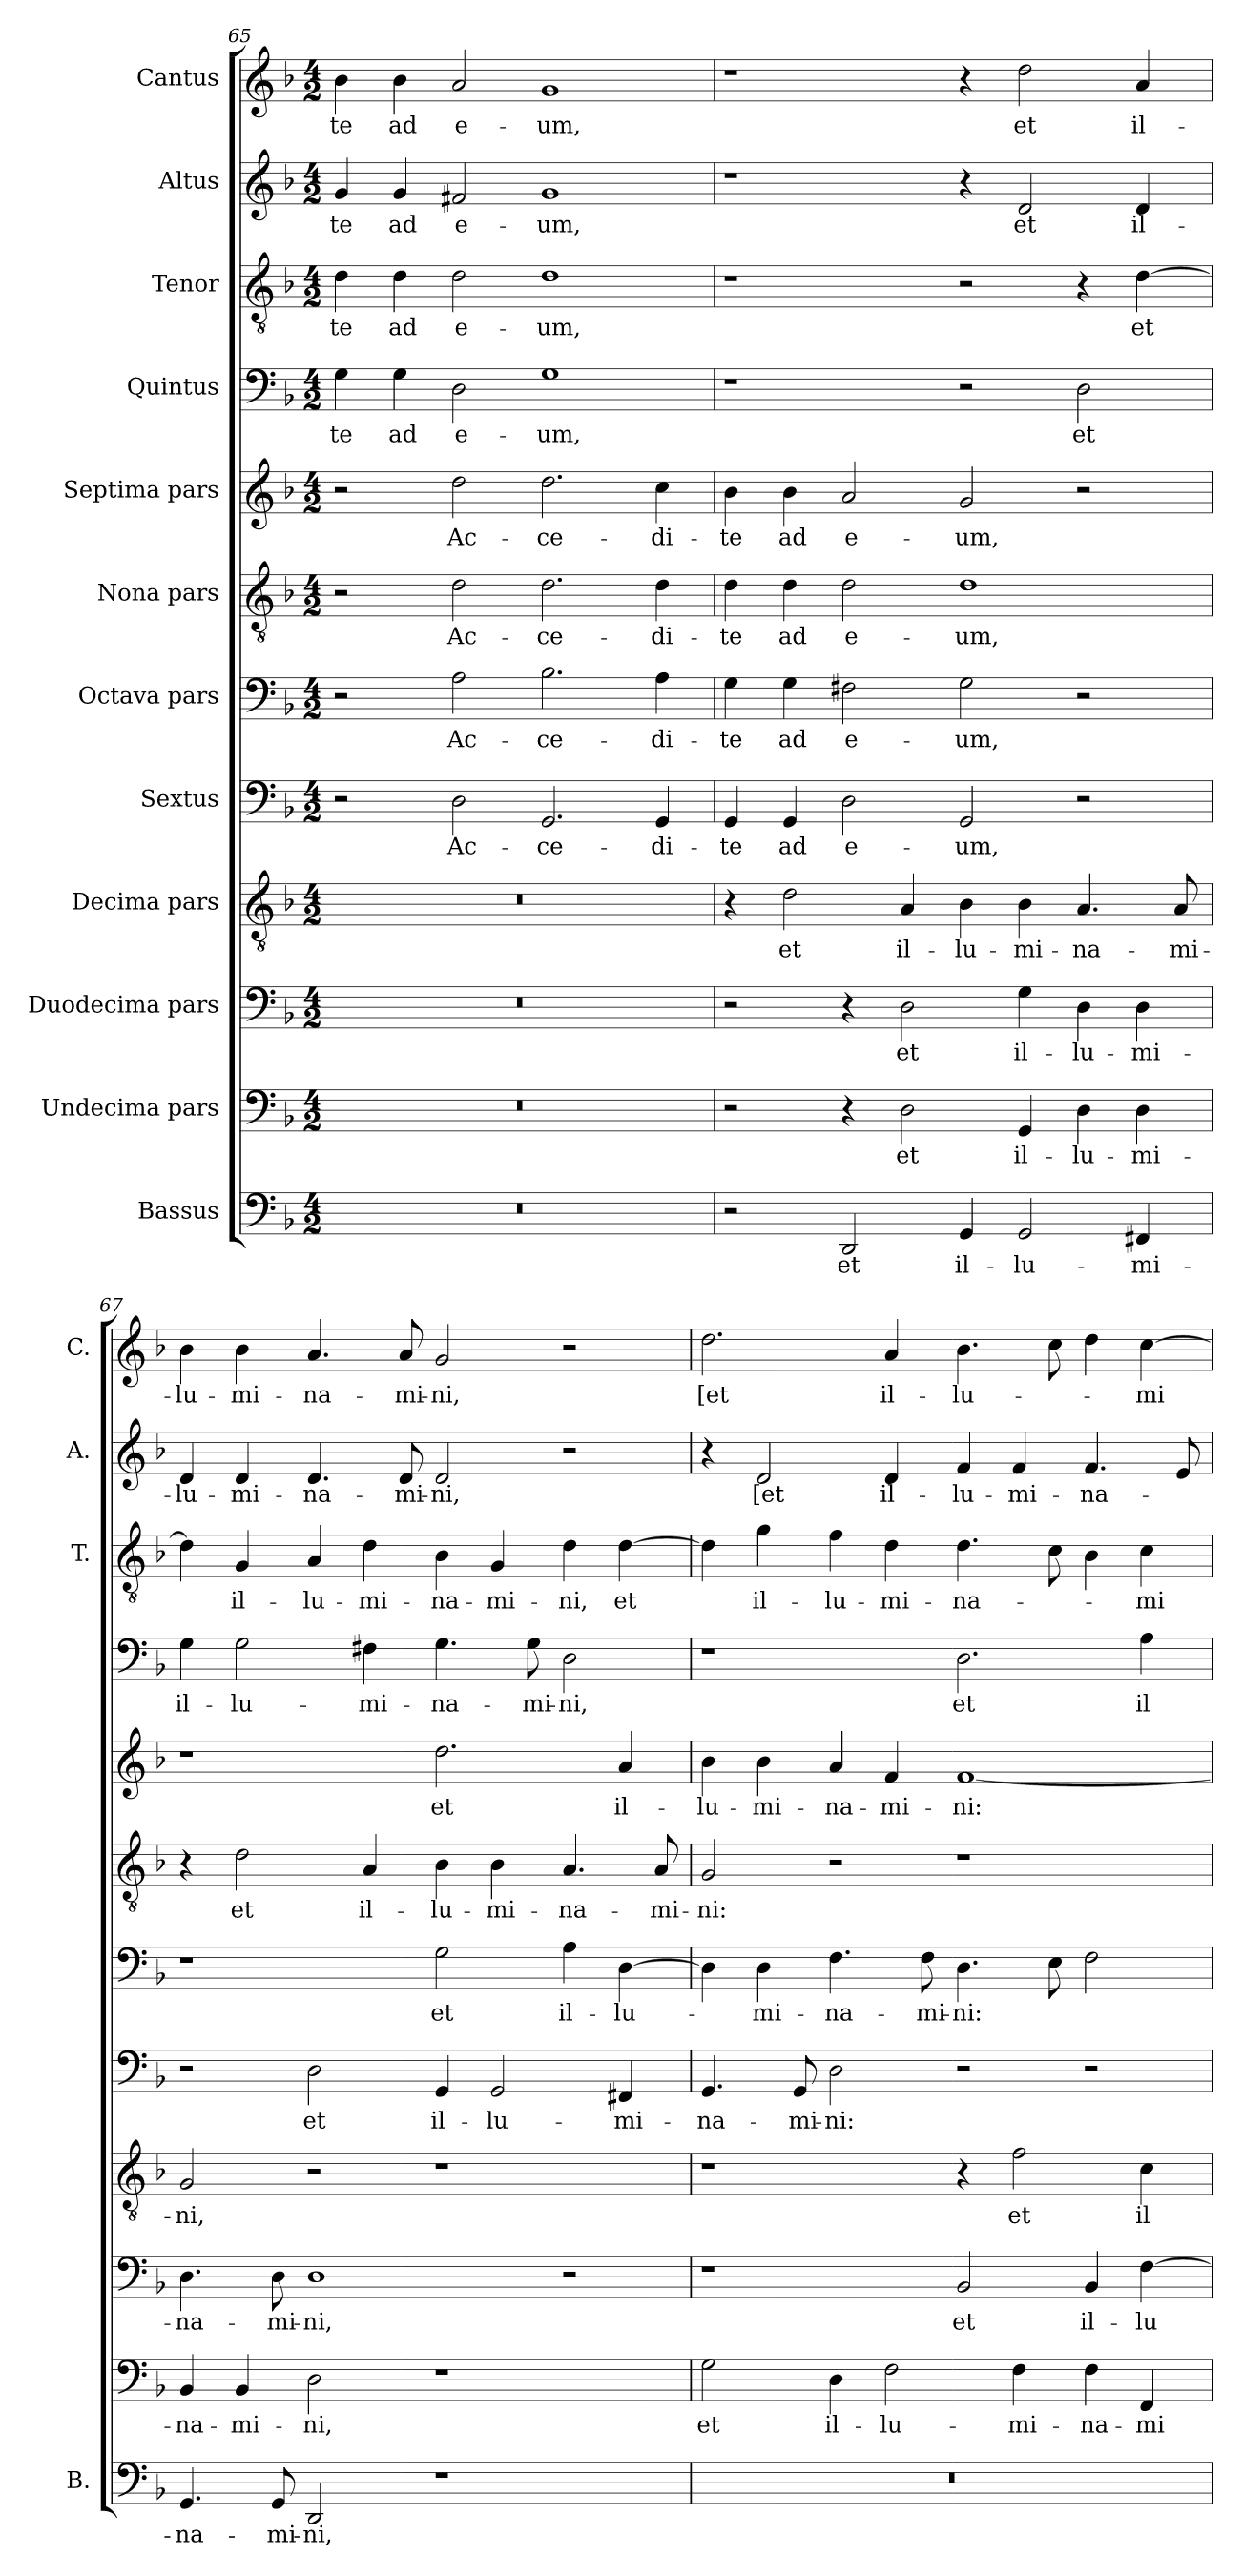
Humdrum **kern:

**kern	**text	**kern	**text	**kern	**text	**kern	**text	**kern	**text	**kern	**text	**kern	**text	**kern	**text	**kern	**text	**kern	**text	**kern	**text	**kern	**text
*part12	*part12	*part11	*part11	*part10	*part10	*part9	*part9	*part8	*part8	*part7	*part7	*part6	*part6	*part5	*part5	*part4	*part4	*part3	*part3	*part2	*part2	*part1	*part1
*staff12	*staff12	*staff11	*staff11	*staff10	*staff10	*staff9	*staff9	*staff8	*staff8	*staff7	*staff7	*staff6	*staff6	*staff5	*staff5	*staff4	*staff4	*staff3	*staff3	*staff2	*staff2	*staff1	*staff1
*I"Bassus	*	*I"Undecima pars	*	*I"Duodecima pars	*	*I"Decima pars	*	*I"Sextus	*	*I"Octava pars	*	*I"Nona pars	*	*I"Septima pars	*	*I"Quintus	*	*I"Tenor	*	*I"Altus	*	*I"Cantus	*
*I'B.	*	*	*	*	*	*	*	*	*	*	*	*	*	*	*	*	*	*I'T.	*	*I'A.	*	*I'C.	*
*clefF4	*	*clefF4	*	*clefF4	*	*clefGv2	*	*clefF4	*	*clefF4	*	*clefGv2	*	*clefG2	*	*clefF4	*	*clefGv2	*	*clefG2	*	*clefG2	*
*	*	*	*	*	*	*ITrd7c12	*	*	*	*	*	*ITrd7c12	*	*	*	*	*	*ITrd7c12	*	*	*	*	*
*k[b-]	*	*k[b-]	*	*k[b-]	*	*k[b-]	*	*k[b-]	*	*k[b-]	*	*k[b-]	*	*k[b-]	*	*k[b-]	*	*k[b-]	*	*k[b-]	*	*k[b-]	*
*F:	*	*F:	*	*F:	*	*F:	*	*F:	*	*F:	*	*F:	*	*F:	*	*F:	*	*F:	*	*F:	*	*F:	*
*M4/2	*	*M4/2	*	*M4/2	*	*M4/2	*	*M4/2	*	*M4/2	*	*M4/2	*	*M4/2	*	*M4/2	*	*M4/2	*	*M4/2	*	*M4/2	*
=65	=65	=65	=65	=65	=65	=65	=65	=65	=65	=65	=65	=65	=65	=65	=65	=65	=65	=65	=65	=65	=65	=65	=65
!LO:N:vis=1	!	!LO:N:vis=1	!	!LO:N:vis=1	!	!LO:N:vis=1	!	!	!	!	!	!	!	!	!	!	!LO:LY:b	!	!LO:LY:b	!	!LO:LY:b	!	!LO:LY:b
0r	.	0r	.	0r	.	0r	.	2r	.	2r	.	2r	.	2r	.	4G\	-te	4D\	-te	4g/	-te	4b-\	-te
!	!	!	!	!	!	!	!	!	!	!	!	!	!	!	!	!	!LO:LY:b	!	!LO:LY:b	!	!LO:LY:b	!	!LO:LY:b
.	.	.	.	.	.	.	.	.	.	.	.	.	.	.	.	4G\	ad	4D\	ad	4g/	ad	4b-\	ad
!	!	!	!	!	!	!	!	!	!LO:LY:b	!	!LO:LY:b	!	!LO:LY:b	!	!LO:LY:b	!	!LO:LY:b	!	!LO:LY:b	!	!LO:LY:b	!	!LO:LY:b
.	.	.	.	.	.	.	.	2D\	Ac-	2A\	Ac-	2D\	Ac-	2dd\	Ac-	2D\	e-	2D\	e-	2f#X/	e-	2a/	e-
!	!	!	!	!	!	!	!	!	!LO:LY:b	!	!LO:LY:b	!	!LO:LY:b	!	!LO:LY:b	!	!LO:LY:b	!	!LO:LY:b	!	!LO:LY:b	!	!LO:LY:b
.	.	.	.	.	.	.	.	2.GG/	-ce-	2.B-\	-ce-	2.D\	-ce-	2.dd\	-ce-	1G	-um,	1D	-um,	1g	-um,	1g	-um,
!	!	!	!	!	!	!	!	!	!LO:LY:b	!	!LO:LY:b	!	!LO:LY:b	!	!LO:LY:b	!	!	!	!	!	!	!	!
.	.	.	.	.	.	.	.	4GG/	-di-	4A\	-di-	4D\	-di-	4cc\	-di-	.	.	.	.	.	.	.	.
=66	=66	=66	=66	=66	=66	=66	=66	=66	=66	=66	=66	=66	=66	=66	=66	=66	=66	=66	=66	=66	=66	=66	=66
!	!	!	!	!	!	!	!	!	!LO:LY:b	!	!LO:LY:b	!	!LO:LY:b	!	!LO:LY:b	!	!	!	!	!	!	!	!
2r	.	2r	.	2r	.	4r	.	4GG/	-te	4G\	-te	4D\	-te	4b-\	-te	1r	.	1r	.	1r	.	1r	.
!	!	!	!	!	!	!	!LO:LY:b	!	!LO:LY:b	!	!LO:LY:b	!	!LO:LY:b	!	!LO:LY:b	!	!	!	!	!	!	!	!
.	.	.	.	.	.	2D\	et	4GG/	ad	4G\	ad	4D\	ad	4b-\	ad	.	.	.	.	.	.	.	.
!	!LO:LY:b	!	!	!	!	!	!	!	!LO:LY:b	!	!LO:LY:b	!	!LO:LY:b	!	!LO:LY:b	!	!	!	!	!	!	!	!
2DD/	et	4r	.	4r	.	.	.	2D\	e-	2F#X\	e-	2D\	e-	2a/	e-	.	.	.	.	.	.	.	.
!	!	!	!LO:LY:b	!	!LO:LY:b	!	!LO:LY:b	!	!	!	!	!	!	!	!	!	!	!	!	!	!	!	!
.	.	2D\	et	2D\	et	4AA/	il-	.	.	.	.	.	.	.	.	.	.	.	.	.	.	.	.
!	!LO:LY:b	!	!	!	!	!	!LO:LY:b	!	!LO:LY:b	!	!LO:LY:b	!	!LO:LY:b	!	!LO:LY:b	!	!	!	!	!	!	!	!
4GG/	il-	.	.	.	.	4BB-\	-lu-	2GG/	-um,	2G\	-um,	1D	-um,	2g/	-um,	2r	.	2r	.	4r	.	4r	.
!	!LO:LY:b	!	!LO:LY:b	!	!LO:LY:b	!	!LO:LY:b	!	!	!	!	!	!	!	!	!	!	!	!	!	!LO:LY:b	!	!LO:LY:b
2GG/	-lu-	4GG/	il-	4G\	il-	4BB-\	-mi-	.	.	.	.	.	.	.	.	.	.	.	.	2d/	et	2dd\	et
!	!	!	!LO:LY:b	!	!LO:LY:b	!	!LO:LY:b	!	!	!	!	!	!	!	!	!	!LO:LY:b	!	!	!	!	!	!
.	.	4D\	-lu-	4D\	-lu-	4.AA/	-na-	2r	.	2r	.	.	.	2r	.	2D\	et	4r	.	.	.	.	.
!	!LO:LY:b	!	!LO:LY:b	!	!LO:LY:b	!	!	!	!	!	!	!	!	!	!	!	!	!	!LO:LY:b	!	!LO:LY:b	!	!LO:LY:b
4FF#X/	-mi-	4D\	-mi-	4D\	-mi-	.	.	.	.	.	.	.	.	.	.	.	.	[>4D\	et	4d/	il-	4a/	il-
!	!	!	!	!	!	!	!LO:LY:b	!	!	!	!	!	!	!	!	!	!	!	!	!	!	!	!
.	.	.	.	.	.	8AA/	-mi-	.	.	.	.	.	.	.	.	.	.	.	.	.	.	.	.
=67	=67	=67	=67	=67	=67	=67	=67	=67	=67	=67	=67	=67	=67	=67	=67	=67	=67	=67	=67	=67	=67	=67	=67
!	!LO:LY:b	!	!LO:LY:b	!	!LO:LY:b	!	!LO:LY:b	!	!	!	!	!	!	!	!	!	!LO:LY:b	!	!	!	!LO:LY:b	!	!LO:LY:b
4.GG/	-na-	4BB-/	-na-	4.D\	-na-	2GG/	-ni,	2r	.	1r	.	4r	.	1r	.	4G\	il-	4D\]	.	4d/	-lu-	4b-\	-lu-
!	!	!	!LO:LY:b	!	!	!	!	!	!	!	!	!	!LO:LY:b	!	!	!	!LO:LY:b	!	!LO:LY:b	!	!LO:LY:b	!	!LO:LY:b
.	.	4BB-/	-mi-	.	.	.	.	.	.	.	.	2D\	et	.	.	2G\	-lu-	4GG/	il-	4d/	-mi-	4b-\	-mi-
!	!LO:LY:b	!	!	!	!LO:LY:b	!	!	!	!	!	!	!	!	!	!	!	!	!	!	!	!	!	!
8GG/	-mi-	.	.	8D\	-mi-	.	.	.	.	.	.	.	.	.	.	.	.	.	.	.	.	.	.
!	!LO:LY:b	!	!LO:LY:b	!	!LO:LY:b	!	!	!	!LO:LY:b	!	!	!	!	!	!	!	!	!	!LO:LY:b	!	!LO:LY:b	!	!LO:LY:b
2DD/	-ni,	2D\	-ni,	1D	-ni,	2r	.	2D\	et	.	.	.	.	.	.	.	.	4AA/	-lu-	4.d/	-na-	4.a/	-na-
!	!	!	!	!	!	!	!	!	!	!	!	!	!LO:LY:b	!	!	!	!LO:LY:b	!	!LO:LY:b	!	!	!	!
.	.	.	.	.	.	.	.	.	.	.	.	4AA/	il-	.	.	4F#X\	-mi-	4D\	-mi-	.	.	.	.
!	!	!	!	!	!	!	!	!	!	!	!	!	!	!	!	!	!	!	!	!	!LO:LY:b	!	!LO:LY:b
.	.	.	.	.	.	.	.	.	.	.	.	.	.	.	.	.	.	.	.	8d/	-mi-	8a/	-mi-
!	!	!	!	!	!	!	!	!	!LO:LY:b	!	!LO:LY:b	!	!LO:LY:b	!	!LO:LY:b	!	!LO:LY:b	!	!LO:LY:b	!	!LO:LY:b	!	!LO:LY:b
1r	.	1r	.	.	.	1r	.	4GG/	il-	2G\	et	4BB-\	-lu-	2.dd\	et	4.G\	-na-	4BB-\	-na-	2d/	-ni,	2g/	-ni,
!	!	!	!	!	!	!	!	!	!LO:LY:b	!	!	!	!LO:LY:b	!	!	!	!	!	!LO:LY:b	!	!	!	!
.	.	.	.	.	.	.	.	2GG/	-lu-	.	.	4BB-\	-mi-	.	.	.	.	4GG/	-mi-	.	.	.	.
!	!	!	!	!	!	!	!	!	!	!	!	!	!	!	!	!	!LO:LY:b	!	!	!	!	!	!
.	.	.	.	.	.	.	.	.	.	.	.	.	.	.	.	8G\	-mi-	.	.	.	.	.	.
!	!	!	!	!	!	!	!	!	!	!	!LO:LY:b	!	!LO:LY:b	!	!	!	!LO:LY:b	!	!LO:LY:b	!	!	!	!
.	.	.	.	2r	.	.	.	.	.	4A\	il-	4.AA/	-na-	.	.	2D\	-ni,	4D\	-ni,	2r	.	2r	.
!	!	!	!	!	!	!	!	!	!LO:LY:b	!	!LO:LY:b	!	!	!	!LO:LY:b	!	!	!	!LO:LY:b	!	!	!	!
.	.	.	.	.	.	.	.	4FF#X/	-mi-	[>4D\	-lu-	.	.	4a/	il-	.	.	[>4D\	et	.	.	.	.
!	!	!	!	!	!	!	!	!	!	!	!	!	!LO:LY:b	!	!	!	!	!	!	!	!	!	!
.	.	.	.	.	.	.	.	.	.	.	.	8AA/	-mi-	.	.	.	.	.	.	.	.	.	.
!!LO:PB:g=z
=68	=68	=68	=68	=68	=68	=68	=68	=68	=68	=68	=68	=68	=68	=68	=68	=68	=68	=68	=68	=68	=68	=68	=68
!LO:N:vis=1	!	!	!LO:LY:b	!	!	!	!	!	!LO:LY:b	!	!	!	!LO:LY:b	!	!LO:LY:b	!	!	!	!	!	!	!	!LO:LY:b
0r	.	2G\	et	1r	.	1r	.	4.GG/	-na-	4D\]	.	2GG/	-ni:	4b-\	-lu-	1r	.	4D\]	.	4r	.	2.dd\	[et
!	!	!	!	!	!	!	!	!	!	!	!LO:LY:b	!	!	!	!LO:LY:b	!	!	!	!LO:LY:b	!	!LO:LY:b	!	!
.	.	.	.	.	.	.	.	.	.	4D\	-mi-	.	.	4b-\	-mi-	.	.	4G\	il-	2d/	[et	.	.
!	!	!	!	!	!	!	!	!	!LO:LY:b	!	!	!	!	!	!	!	!	!	!	!	!	!	!
.	.	.	.	.	.	.	.	8GG/	-mi-	.	.	.	.	.	.	.	.	.	.	.	.	.	.
!	!	!	!LO:LY:b	!	!	!	!	!	!LO:LY:b	!	!LO:LY:b	!	!	!	!LO:LY:b	!	!	!	!LO:LY:b	!	!	!	!
.	.	4D\	il-	.	.	.	.	2D\	-ni:	4.F\	-na-	2r	.	4a/	-na-	.	.	4F\	-lu-	.	.	.	.
!	!	!	!LO:LY:b	!	!	!	!	!	!	!	!	!	!	!	!LO:LY:b	!	!	!	!LO:LY:b	!	!LO:LY:b	!	!LO:LY:b
.	.	2F\	-lu-	.	.	.	.	.	.	.	.	.	.	4f/	-mi-	.	.	4D\	-mi-	4d/	il-	4a/	il-
!	!	!	!	!	!	!	!	!	!	!	!LO:LY:b	!	!	!	!	!	!	!	!	!	!	!	!
.	.	.	.	.	.	.	.	.	.	8F\	-mi-	.	.	.	.	.	.	.	.	.	.	.	.
!	!	!	!	!	!LO:LY:b	!	!	!	!	!	!LO:LY:b	!	!	!	!LO:LY:b	!	!LO:LY:b	!	!LO:LY:b	!	!LO:LY:b	!	!LO:LY:b
.	.	.	.	2BB-/	et	4r	.	2r	.	4.D\	-ni:	1r	.	[<1f	-ni:	2.D\	et	4.D\	-na-	4f/	-lu-	4.b-\	-lu-
!	!	!	!LO:LY:b	!	!	!	!LO:LY:b	!	!	!	!	!	!	!	!	!	!	!	!	!	!LO:LY:b	!	!
.	.	4F\	-mi-	.	.	2F\	et	.	.	.	.	.	.	.	.	.	.	.	.	4f/	-mi-	.	.
.	.	.	.	.	.	.	.	.	.	8E\	.	.	.	.	.	.	.	8C\	.	.	.	8cc\	.
!	!	!	!LO:LY:b	!	!LO:LY:b	!	!	!	!	!	!	!	!	!	!	!	!	!	!	!	!LO:LY:b	!	!
.	.	4F\	-na-	4BB-/	il-	.	.	2r	.	2F\	.	.	.	.	.	.	.	4BB-\	.	4.f/	-na-	4dd\	.
!	!	!	!LO:LY:b	!	!LO:LY:b	!	!LO:LY:b	!	!	!	!	!	!	!	!	!	!LO:LY:b	!	!LO:LY:b	!	!	!	!LO:LY:b
.	.	4FF/	-mi-	[>4F\	-lu-	4C\	il-	.	.	.	.	.	.	.	.	4A\	il-	4C\	-mi-	.	.	[>4cc\	-mi-
.	.	.	.	.	.	.	.	.	.	.	.	.	.	.	.	.	.	.	.	8e/	.	.	.
=	=	=	=	=	=	=	=	=	=	=	=	=	=	=	=	=	=	=	=	=	=	=	=
*-	*-	*-	*-	*-	*-	*-	*-	*-	*-	*-	*-	*-	*-	*-	*-	*-	*-	*-	*-	*-	*-	*-	*-
